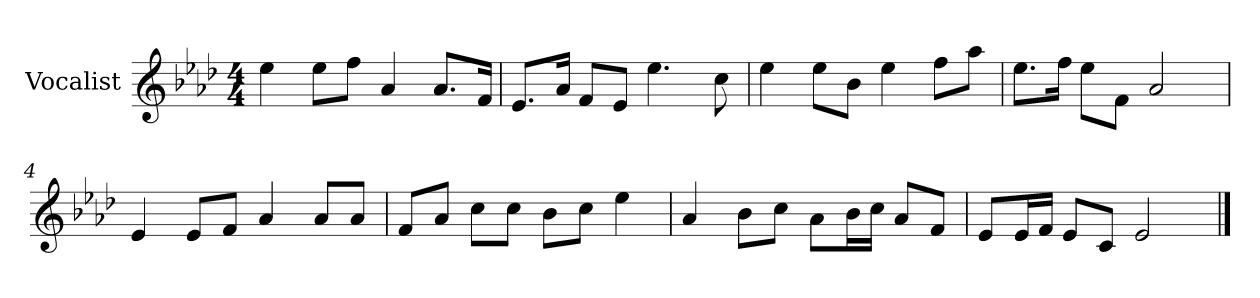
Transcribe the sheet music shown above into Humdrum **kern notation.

**kern
*part1
*staff1
*I"Vocalist
*k[b-e-a-d-]
*A-:
*M4/4
=
4ee-
8ee-L
8ffJ
4a-
8.a-L
16fJk
=1
8.e-L
16a-Jk
8fL
8e-J
4.ee-
8cc
=2
4ee-
8ee-L
8b-J
4ee-
8ffL
8aa-J
=3
8.ee-L
16ffJk
8ee-L
8fJ
2a-
=4
4e-
8e-L
8fJ
4a-
8a-L
8a-J
=5
8fL
8a-J
8ccL
8ccJ
8b-L
8ccJ
4ee-
=6
4a-
8b-L
8ccJ
8a-L
16b-L
16ccJJ
8a-L
8fJ
=7
8e-L
16e-L
16fJJ
8e-L
8cJ
2e-
==
*-
